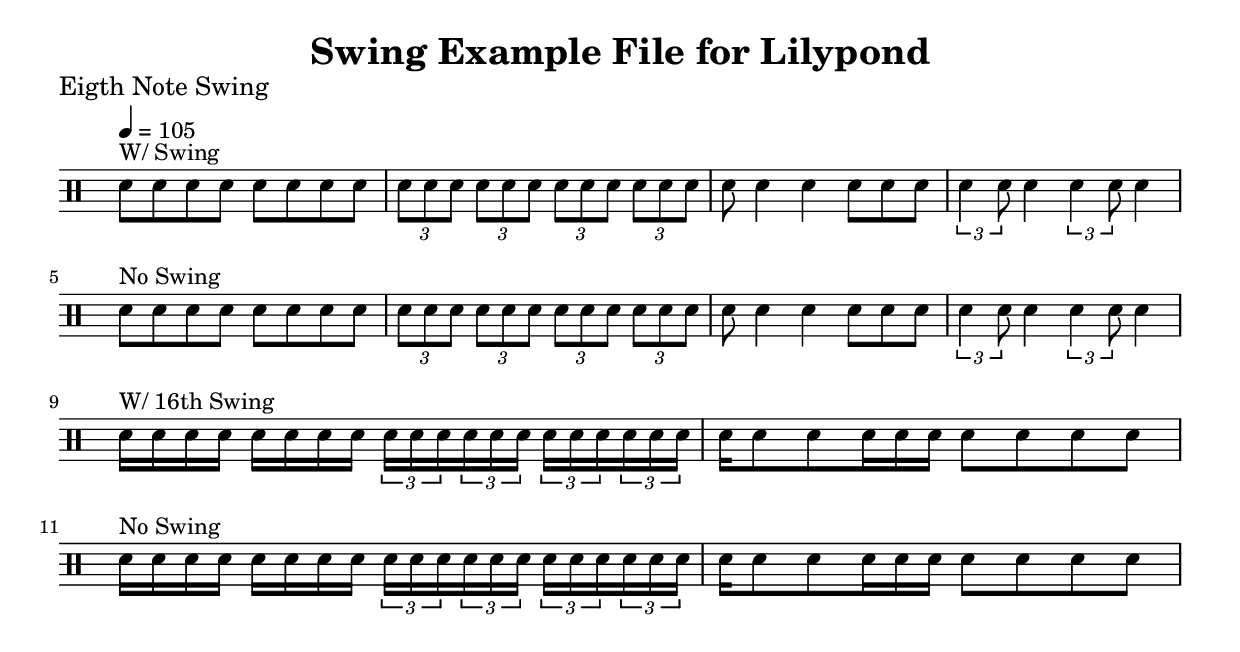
\version "2.12.3"
%%%%%%%%%%%%%%%%%%%%
%  This is a sample file for the development of the swing feature of lilypond
%%%%%%%%%%%%%%%%%%%%%
\header {
  title = "Swing Example File for Lilypond"
}
% See also http://osdir.com/ml/lilypond-devel-gnu/2009-06/msg00008.html
% Example \swingIt #'"eighth" { \groove }
%
swingIt = #(define-music-function
  (parser location swingDiv music)  (number? ly:music?)
  (_i "Apply a swing feel to music in @var{argMusic} according to @var{swingStyle}. ")
  (let*
   (
    ; bookeeping variables - track the current time, etc..
  	(real-elapsed (ly:make-moment 0 1))
  	(evt-duration (ly:make-moment 0 1))
  	(measure-pos  (ly:make-moment 0 1))
  	
  	; configuration variables
  	(swing-amt    (ly:make-moment 1 1))
  	(swing-unit   (ly:make-moment 1 4))
   )

  ;; music-map yields sequential events from argMusic
  ;; into the anonymous function which is its first argument
  (music-map 
  (lambda (mus)
   	(if (and (eq? (ly:music-property mus 'name) 'EventChord)
   		       (< 0 (ly:moment-main-denominator (ly:music-length mus))))
   	   (begin
   	     ;; take measurements
   	     (set! evt-duration (ly:music-length mus))
   	     (set! measure-pos (ly:moment-mod real-elapsed swing-unit))
   	     (set! real-elapsed (ly:moment-add real-elapsed evt-duration))

   	     ;; if a note doesn't start or end on an eigth note we'll never adjust it
   	     (if (or (eq? 8 (ly:moment-main-denominator measure-pos))
   		           (eq? 8 (ly:moment-main-denominator evt-duration)))
   	       (begin

     	       ; Lengthen eigth notes that start on quarter notes
     	       (if (eq? 0 (ly:moment-main-numerator measure-pos))

             		(begin
                 ;;;;;;;; Lengthen the first portion of a swing unit by a factor of 4/3 (50 becomes 66.7)
             		 (ly:music-compress mus 
             		  (ly:make-moment 
             		   ; TODO the zeros below should be the calculated number of quarters in the duration
             		   (+ 4 (* 6 0) ) 
             		   (+ 3 (* 6 0) )
             		  ))))

     	       ; like saying 'shorten eigth notes that start on eigth notes' 
     	       (if (and (eq?  (* 2 (ly:moment-main-denominator swing-unit))
     	                           (ly:moment-main-denominator evt-duration))
               		    (eq?  (* 2 (ly:moment-main-denominator swing-unit))
               		               (ly:moment-main-denominator measure-pos) ) )
               	;
             		(begin
                 ;;;;;;;;; Shrink the second portion of a swing unit by a factor of 2/3 (50 becomes 33.3)
             		 (ly:music-compress mus 
             		  (ly:make-moment 
             		   ; TODO the zeros below should be the calculated number of quarters in the duration
             		   (+ 2 (* 6 0) ) 
             		   (+ 3 (* 6 0) )
             		  ))))
   	       )) ;; if swingable
   	  )) ;; if is a music event
  mus
  )
  music) ;; return the music from music-map
    
  ;; return the adjusted music
  music

  ) ;; end let 
) 


% Dean's swing function aspires to be like scaleDurations and \featherDurations
% 
% \scaleDurations #'(2 . 1) { a2 a4 } 
% scaleDurations = #(define-music-function
% 		  (parser location fraction music) (number-pair? ly:music?)
% 		  (ly:music-compress music (ly:make-moment (car fraction) (cdr fraction))))
% featherDurations=
% #(define-music-function (parser location factor argMusic) (ly:moment? ly:music?)
%  (_i "Adjust durations of music in @var{argument} by rational @var{factor}. ")
%    (let*
%        ((orig-duration (ly:music-length argument))
% 	(multiplier (ly:make-moment 1 1)))
%
%      (music-map 
%       (lambda (mus)
% 	(if (and (eq? (ly:music-property mus 'name) 'EventChord)
% 		 (< 0 (ly:moment-main-denominator (ly:music-length mus))))
% 	    (begin
% 	      (ly:music-compress mus multiplier)
% 	      (set! multiplier (ly:moment-mul factor multiplier)))
% 	    )
% 	mus)
%       argument)
%
%      (ly:music-compress
%       argument
%       (ly:moment-div orig-duration (ly:music-length argument)))
%
%      argument))


\paper { 
   indent = 0\cm
}

groove = \drummode{ 
  \repeat unfold 2 { sn8 sn8 sn8 sn8 }
  \repeat unfold 4 { \times 2/3 { sn8 sn8 sn8 } }
  \repeat unfold 1 { sn8 sn4 sn4 sn8 sn8 sn8 }
  \repeat unfold 2 { \times 2/3 { sn4 sn8 } sn4 }
}
grooveSixteenth = \drummode{ 
  \repeat unfold 2 { sn16 sn sn sn }
  \repeat unfold 4 { \times 2/3 { sn16 sn sn } }
  \repeat unfold 1 { sn16 sn8 sn8 sn16 sn sn }
  \repeat unfold 2 { sn8 sn8}
}

testMusic =  {
  \swingIt #'8 { \groove }
  \groove
  
  \swingIt #'16 { \grooveSixteenth }
  \grooveSixteenth
}
annotations = {
  s1*4 ^ "W/ Swing" \break
  s1*4 ^ "No Swing" \break 
  s1*2 ^ "W/ 16th Swing" \break
  s1*2 ^ "No Swing"  
}

\markup{ 
  \larger{ "Eigth Note Swing" } 
}
\score{
  \new DrumStaff = "snare" 
  \with { \remove Time_signature_engraver }{
    \time 4/4
    \tempo 4 = 105
    \new DrumVoice{
      <<
      \testMusic
      \annotations
      >>
    }
  }
  \layout{}
  \midi{} 
}
